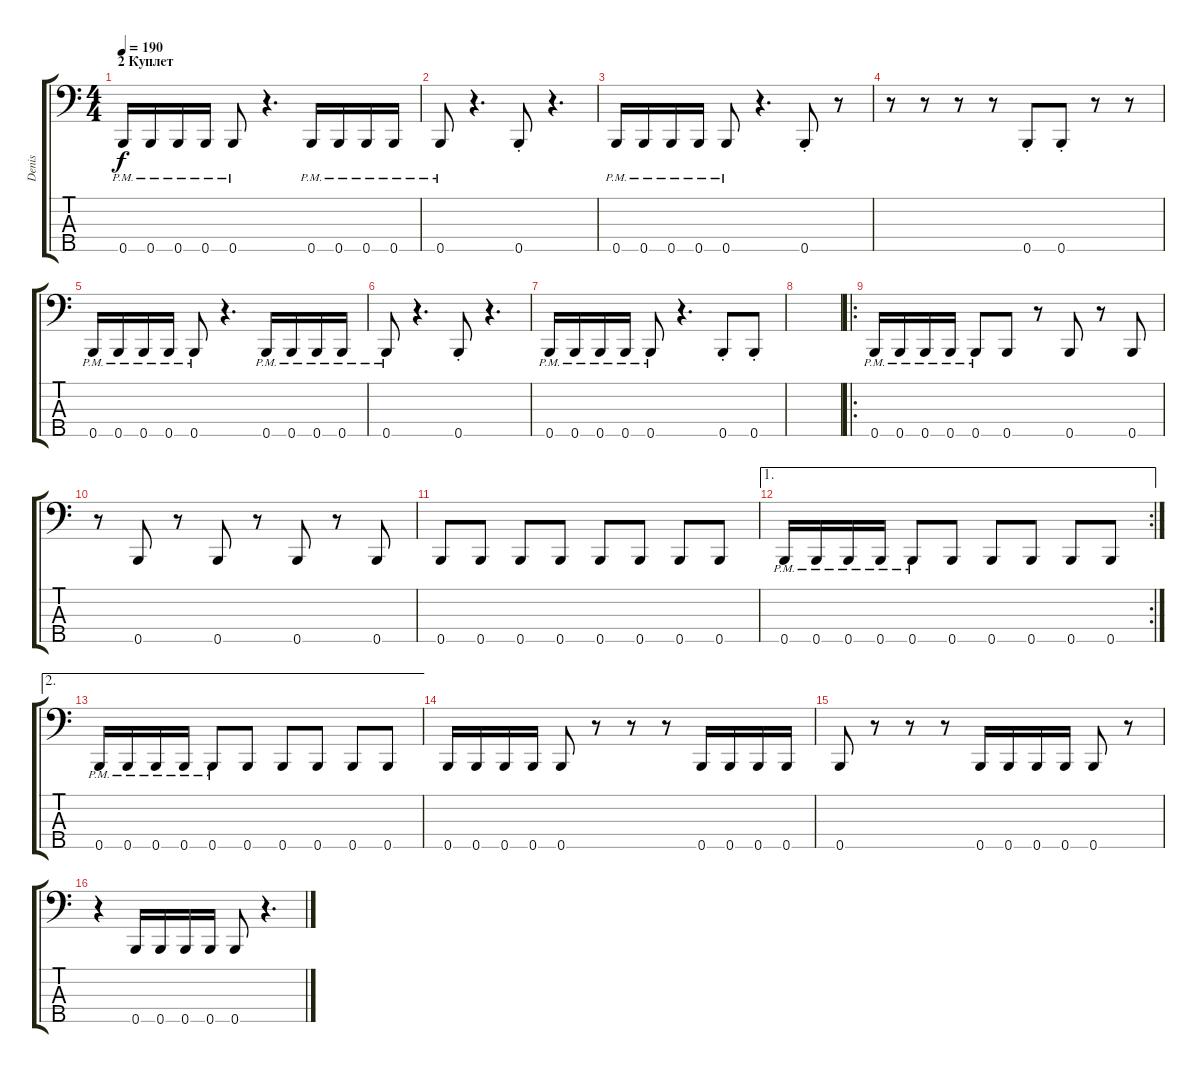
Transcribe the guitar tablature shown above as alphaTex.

\track ("Denis" "Denis") {instrument electricbasspick}
\staff {score tabs}
\tuning (A2 E2 B1 Gb1 B0) {hide}
\ts (4 4)
\section ("" "2 Куплет")
\tempo 190
\clef f4
\ks c
0.5{pm}.16{dy f} 0.5{pm}.16 0.5{pm}.16 0.5{pm}.16 0.5{pm}.8 r.4{d} 0.5{pm}.16 0.5{pm}.16 0.5{pm}.16 0.5{pm}.16 |
0.5{pm}.8 r.4{d} 0.5{st}.8 r.4{d} |
0.5{pm}.16 0.5{pm}.16 0.5{pm}.16 0.5{pm}.16 0.5{pm}.8 r.4{d} 0.5{st}.8 r.8 |
r.8 r.8 r.8 r.8 0.5{st}.8 0.5{st}.8 r.8 r.8 |
0.5{pm}.16 0.5{pm}.16 0.5{pm}.16 0.5{pm}.16 0.5{pm}.8 r.4{d} 0.5{pm}.16 0.5{pm}.16 0.5{pm}.16 0.5{pm}.16 |
0.5{pm}.8 r.4{d} 0.5{st}.8 r.4{d} |
0.5{pm}.16 0.5{pm}.16 0.5{pm}.16 0.5{pm}.16 0.5{pm}.8 r.4{d} 0.5{st}.8 0.5{st}.8 |
|
\ro
0.5{pm}.16 0.5{pm}.16 0.5{pm}.16 0.5{pm}.16 0.5{pm}.8 0.5.8 r.8 0.5.8 r.8 0.5.8 |
r.8 0.5.8 r.8 0.5.8 r.8 0.5.8 r.8 0.5.8 |
0.5.8 0.5.8 0.5.8 0.5.8 0.5.8 0.5.8 0.5.8 0.5.8 |
\ae 1
\rc 2
0.5{pm}.16 0.5{pm}.16 0.5{pm}.16 0.5{pm}.16 0.5{pm}.8 0.5.8 0.5.8 0.5.8 0.5.8 0.5.8 |
\ae 2
0.5{pm}.16 0.5{pm}.16 0.5{pm}.16 0.5{pm}.16 0.5{pm}.8 0.5.8 0.5.8 0.5.8 0.5.8 0.5.8 |
0.5.16 0.5.16 0.5.16 0.5.16 0.5.8 r.8 r.8 r.8 0.5.16 0.5.16 0.5.16 0.5.16 |
0.5.8 r.8 r.8 r.8 0.5.16 0.5.16 0.5.16 0.5.16 0.5.8 r.8 |
r.4 0.5.16 0.5.16 0.5.16 0.5.16 0.5.8 r.4{d}
